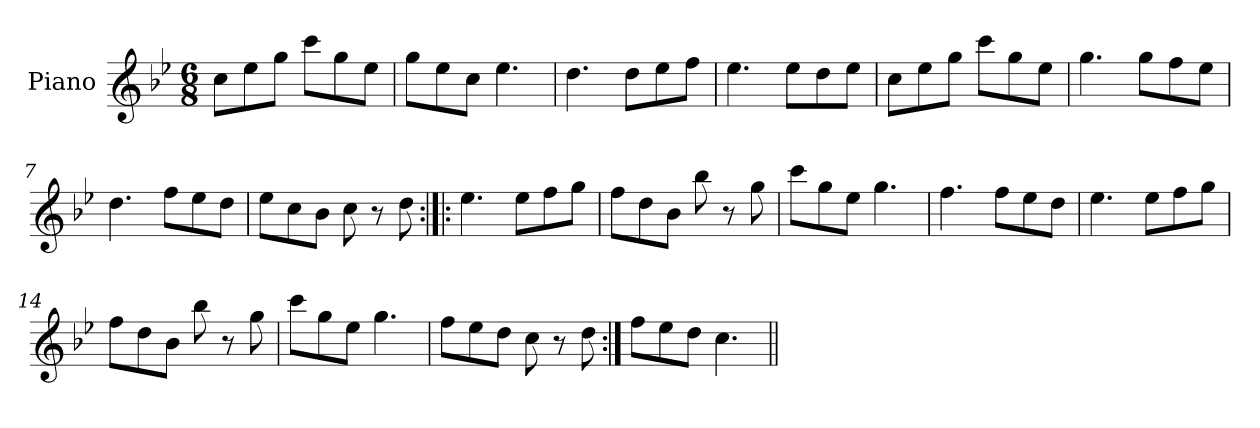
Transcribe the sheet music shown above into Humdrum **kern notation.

**kern
*part1
*staff1
*I"Piano
*I'Pno
*clefG2
*k[b-e-]
*g:
*M6/8
=1
8cc\L
8ee-\
8gg\J
8ccc\L
8gg\
8ee-\J
=2
8gg\L
8ee-\
8cc\J
4.ee-\
=3
4.dd\
8dd\L
8ee-\
8ff\J
=4
4.ee-\
8ee-\L
8dd\
8ee-\J
=5
8cc\L
8ee-\
8gg\J
8ccc\L
8gg\
8ee-\J
=6
4.gg\
8gg\L
8ff\
8ee-\J
=7
4.dd\
8ff\L
8ee-\
8dd\J
=8
8ee-\L
8cc\
8b-\J
8cc\
8r
8dd\
=9:|!|:
4.ee-\
8ee-\L
8ff\
8gg\J
=10
8ff\L
8dd\
8b-\J
8bb-\
8r
8gg\
=11
8ccc\L
8gg\
8ee-\J
4.gg\
=12
4.ff\
8ff\L
8ee-\
8dd\J
=13
4.ee-\
8ee-\L
8ff\
8gg\J
=14
8ff\L
8dd\
8b-\J
8bb-\
8r
8gg\
=15
8ccc\L
8gg\
8ee-\J
4.gg\
=16
8ff\L
8ee-\
8dd\J
8cc\
8r
8dd\
=17:|!
8ff\L
8ee-\
8dd\J
4.cc\
=||
*-
